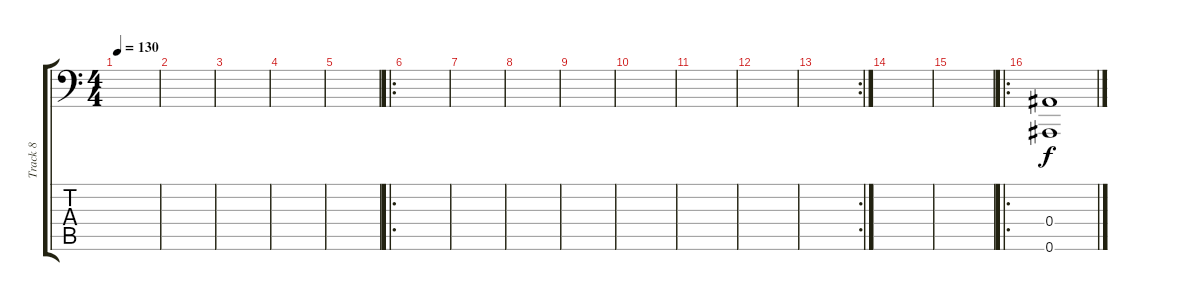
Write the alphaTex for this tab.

\track ("Track 8" "Track 8") {instrument pad7halo}
\staff {score tabs}
\tuning (C4 G3 Eb3 Bb2 F2 Bb1) {hide}
\ts (4 4)
\tempo 130
\clef f4
\ks c
|
|
|
|
|
\ro
|
|
|
|
|
|
|
\rc 2
|
|
|
\ro
(0.4 0.6).1
